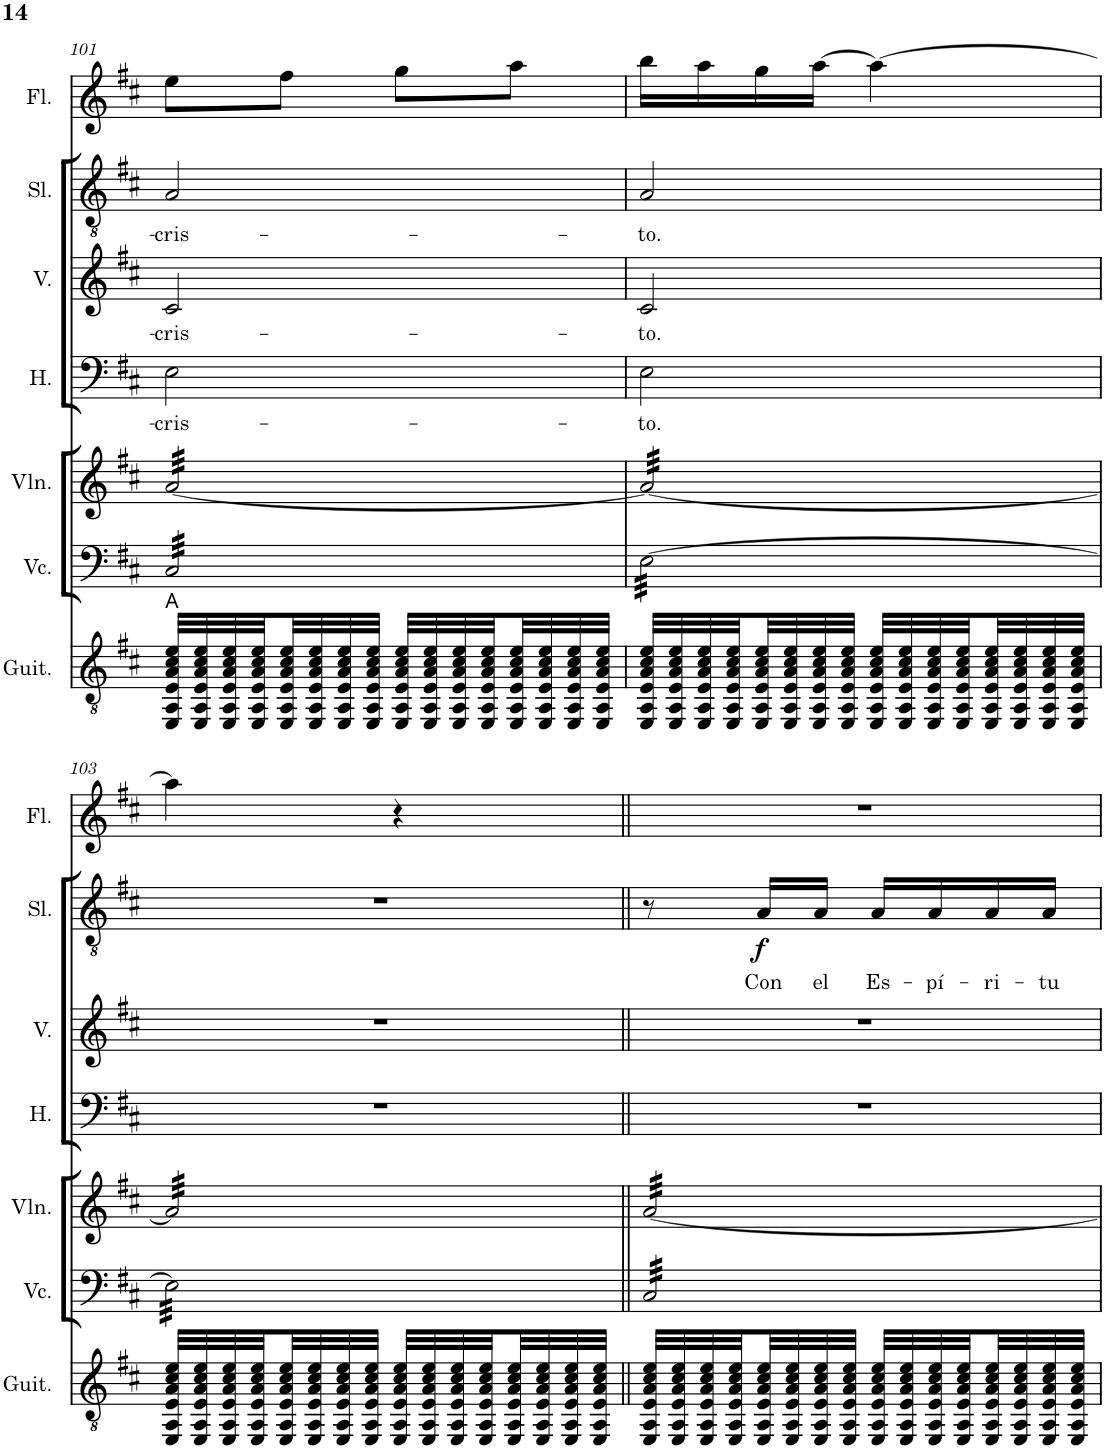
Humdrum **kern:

**kern	**harte	**kern	**kern	**kern	**text	**kern	**text	**kern	**text	**dynam	**kern
*part7	*part7	*part6	*part5	*part4	*part4	*part3	*part3	*part2	*part2	*part2	*part1
*staff7	*	*staff6	*staff5	*staff4	*staff4	*staff3	*staff3	*staff2	*staff2	*staff2	*staff1
*I"Guitarra clásica	*	*I"Violonchelo	*I"Violín	*I"Hombres	*	*I"Mujeres	*	*I"Solista	*	*	*I"Flauta
*I'Guit.	*	*I'Vc.	*I'Vln.	*I'H.	*	*	*	*I'Sl.	*	*	*I'Fl.
!!LO:PB:g=z
*clefGv2	*	*clefF4	*clefG2	*clefF4	*	*clefG2	*	*clefGv2	*	*	*clefG2
*k[f#c#]	*	*k[f#c#]	*k[f#c#]	*k[f#c#]	*	*k[f#c#]	*	*k[f#c#]	*	*	*k[f#c#]
*M2/4	*	*M2/4	*M2/4	*M2/4	*	*M2/4	*	*M2/4	*	*	*M2/4
=101	=101	=101	=101	=101	=101	=101	=101	=101	=101	=101	=101
!	!	!	!	!	!LO:LY:b	!	!LO:LY:b	!	!LO:LY:b	!	!
*	*	*tremolo	*	*	*	*	*	*	*	*	*
*	*	*	*tremolo	*	*	*	*	*	*	*	*
32EE/ 32AA/ 32E/ 32A/ 32c#/ 32e/LLL	A:maj	32C#/LLL	[32a/LLL	2E\	-cris-	2c#/	-cris-	2A/	-cris-	.	8ee\L
32EE/ 32AA/ 32E/ 32A/ 32c#/ 32e/	.	32C#/	32a/	.	.	.	.	.	.	.	.
32EE/ 32AA/ 32E/ 32A/ 32c#/ 32e/	.	32C#/	32a/	.	.	.	.	.	.	.	.
32EE/ 32AA/ 32E/ 32A/ 32c#/ 32e/	.	32C#/	32a/	.	.	.	.	.	.	.	.
32EE/ 32AA/ 32E/ 32A/ 32c#/ 32e/	.	32C#/	32a/	.	.	.	.	.	.	.	8ff#\J
32EE/ 32AA/ 32E/ 32A/ 32c#/ 32e/	.	32C#/	32a/	.	.	.	.	.	.	.	.
32EE/ 32AA/ 32E/ 32A/ 32c#/ 32e/	.	32C#/	32a/	.	.	.	.	.	.	.	.
32EE/ 32AA/ 32E/ 32A/ 32c#/ 32e/JJJ	.	32C#/	32a/	.	.	.	.	.	.	.	.
32EE/ 32AA/ 32E/ 32A/ 32c#/ 32e/LLL	.	32C#/	32a/	.	.	.	.	.	.	.	8gg\L
32EE/ 32AA/ 32E/ 32A/ 32c#/ 32e/	.	32C#/	32a/	.	.	.	.	.	.	.	.
32EE/ 32AA/ 32E/ 32A/ 32c#/ 32e/	.	32C#/	32a/	.	.	.	.	.	.	.	.
32EE/ 32AA/ 32E/ 32A/ 32c#/ 32e/	.	32C#/	32a/	.	.	.	.	.	.	.	.
32EE/ 32AA/ 32E/ 32A/ 32c#/ 32e/	.	32C#/	32a/	.	.	.	.	.	.	.	8aa\J
32EE/ 32AA/ 32E/ 32A/ 32c#/ 32e/	.	32C#/	32a/	.	.	.	.	.	.	.	.
32EE/ 32AA/ 32E/ 32A/ 32c#/ 32e/	.	32C#/	32a/	.	.	.	.	.	.	.	.
32EE/ 32AA/ 32E/ 32A/ 32c#/ 32e/JJJ	.	32C#/JJJ	32a/JJJ	.	.	.	.	.	.	.	.
=102	=102	=102	=102	=102	=102	=102	=102	=102	=102	=102	=102
!	!	!	!	!	!LO:LY:b	!	!LO:LY:b	!	!LO:LY:b	!	!
32EE/ 32AA/ 32E/ 32A/ 32c#/ 32e/LLL	.	[32E\LLL	32a/LLL	2E\	-to.	2c#/	-to.	2A/	-to.	.	16bb\LL
32EE/ 32AA/ 32E/ 32A/ 32c#/ 32e/	.	32E\	32a/	.	.	.	.	.	.	.	.
32EE/ 32AA/ 32E/ 32A/ 32c#/ 32e/	.	32E\	32a/	.	.	.	.	.	.	.	16aa\
32EE/ 32AA/ 32E/ 32A/ 32c#/ 32e/	.	32E\	32a/	.	.	.	.	.	.	.	.
32EE/ 32AA/ 32E/ 32A/ 32c#/ 32e/	.	32E\	32a/	.	.	.	.	.	.	.	16gg\
32EE/ 32AA/ 32E/ 32A/ 32c#/ 32e/	.	32E\	32a/	.	.	.	.	.	.	.	.
32EE/ 32AA/ 32E/ 32A/ 32c#/ 32e/	.	32E\	32a/	.	.	.	.	.	.	.	[16aa\JJ
32EE/ 32AA/ 32E/ 32A/ 32c#/ 32e/JJJ	.	32E\	32a/	.	.	.	.	.	.	.	.
32EE/ 32AA/ 32E/ 32A/ 32c#/ 32e/LLL	.	32E\	32a/	.	.	.	.	.	.	.	4aa\_
32EE/ 32AA/ 32E/ 32A/ 32c#/ 32e/	.	32E\	32a/	.	.	.	.	.	.	.	.
32EE/ 32AA/ 32E/ 32A/ 32c#/ 32e/	.	32E\	32a/	.	.	.	.	.	.	.	.
32EE/ 32AA/ 32E/ 32A/ 32c#/ 32e/	.	32E\	32a/	.	.	.	.	.	.	.	.
32EE/ 32AA/ 32E/ 32A/ 32c#/ 32e/	.	32E\	32a/	.	.	.	.	.	.	.	.
32EE/ 32AA/ 32E/ 32A/ 32c#/ 32e/	.	32E\	32a/	.	.	.	.	.	.	.	.
32EE/ 32AA/ 32E/ 32A/ 32c#/ 32e/	.	32E\	32a/	.	.	.	.	.	.	.	.
32EE/ 32AA/ 32E/ 32A/ 32c#/ 32e/JJJ	.	32E\JJJ	32a/JJJ	.	.	.	.	.	.	.	.
!!LO:LB:g=z
=103	=103	=103	=103	=103	=103	=103	=103	=103	=103	=103	=103
32EE/ 32AA/ 32E/ 32A/ 32c#/ 32e/LLL	.	32E\]LLL	32a/]LLL	2r	.	2r	.	2r	.	.	4aa\]
32EE/ 32AA/ 32E/ 32A/ 32c#/ 32e/	.	32E\	32a/	.	.	.	.	.	.	.	.
32EE/ 32AA/ 32E/ 32A/ 32c#/ 32e/	.	32E\	32a/	.	.	.	.	.	.	.	.
32EE/ 32AA/ 32E/ 32A/ 32c#/ 32e/	.	32E\	32a/	.	.	.	.	.	.	.	.
32EE/ 32AA/ 32E/ 32A/ 32c#/ 32e/	.	32E\	32a/	.	.	.	.	.	.	.	.
32EE/ 32AA/ 32E/ 32A/ 32c#/ 32e/	.	32E\	32a/	.	.	.	.	.	.	.	.
32EE/ 32AA/ 32E/ 32A/ 32c#/ 32e/	.	32E\	32a/	.	.	.	.	.	.	.	.
32EE/ 32AA/ 32E/ 32A/ 32c#/ 32e/JJJ	.	32E\	32a/	.	.	.	.	.	.	.	.
32EE/ 32AA/ 32E/ 32A/ 32c#/ 32e/LLL	.	32E\	32a/	.	.	.	.	.	.	.	4r
32EE/ 32AA/ 32E/ 32A/ 32c#/ 32e/	.	32E\	32a/	.	.	.	.	.	.	.	.
32EE/ 32AA/ 32E/ 32A/ 32c#/ 32e/	.	32E\	32a/	.	.	.	.	.	.	.	.
32EE/ 32AA/ 32E/ 32A/ 32c#/ 32e/	.	32E\	32a/	.	.	.	.	.	.	.	.
32EE/ 32AA/ 32E/ 32A/ 32c#/ 32e/	.	32E\	32a/	.	.	.	.	.	.	.	.
32EE/ 32AA/ 32E/ 32A/ 32c#/ 32e/	.	32E\	32a/	.	.	.	.	.	.	.	.
32EE/ 32AA/ 32E/ 32A/ 32c#/ 32e/	.	32E\	32a/	.	.	.	.	.	.	.	.
32EE/ 32AA/ 32E/ 32A/ 32c#/ 32e/JJJ	.	32E\JJJ	32a/JJJ	.	.	.	.	.	.	.	.
=104||	=104||	=104||	=104||	=104||	=104||	=104||	=104||	=104||	=104||	=104||	=104||
32EE/ 32AA/ 32E/ 32A/ 32c#/ 32e/LLL	.	32C#/LLL	[32a/LLL	2r	.	2r	.	8r	.	.	2r
32EE/ 32AA/ 32E/ 32A/ 32c#/ 32e/	.	32C#/	32a/	.	.	.	.	.	.	.	.
32EE/ 32AA/ 32E/ 32A/ 32c#/ 32e/	.	32C#/	32a/	.	.	.	.	.	.	.	.
32EE/ 32AA/ 32E/ 32A/ 32c#/ 32e/	.	32C#/	32a/	.	.	.	.	.	.	.	.
!	!	!	!	!	!	!	!	!	!LO:LY:b	!LO:DY:b	!
32EE/ 32AA/ 32E/ 32A/ 32c#/ 32e/	.	32C#/	32a/	.	.	.	.	16A/LL	Con	f	.
32EE/ 32AA/ 32E/ 32A/ 32c#/ 32e/	.	32C#/	32a/	.	.	.	.	.	.	.	.
!	!	!	!	!	!	!	!	!	!LO:LY:b	!	!
32EE/ 32AA/ 32E/ 32A/ 32c#/ 32e/	.	32C#/	32a/	.	.	.	.	16A/JJ	el	.	.
32EE/ 32AA/ 32E/ 32A/ 32c#/ 32e/JJJ	.	32C#/	32a/	.	.	.	.	.	.	.	.
!	!	!	!	!	!	!	!	!	!LO:LY:b	!	!
32EE/ 32AA/ 32E/ 32A/ 32c#/ 32e/LLL	.	32C#/	32a/	.	.	.	.	16A/LL	Es-	.	.
32EE/ 32AA/ 32E/ 32A/ 32c#/ 32e/	.	32C#/	32a/	.	.	.	.	.	.	.	.
!	!	!	!	!	!	!	!	!	!LO:LY:b	!	!
32EE/ 32AA/ 32E/ 32A/ 32c#/ 32e/	.	32C#/	32a/	.	.	.	.	16A/	-pí-	.	.
32EE/ 32AA/ 32E/ 32A/ 32c#/ 32e/	.	32C#/	32a/	.	.	.	.	.	.	.	.
!	!	!	!	!	!	!	!	!	!LO:LY:b	!	!
32EE/ 32AA/ 32E/ 32A/ 32c#/ 32e/	.	32C#/	32a/	.	.	.	.	16A/	-ri-	.	.
32EE/ 32AA/ 32E/ 32A/ 32c#/ 32e/	.	32C#/	32a/	.	.	.	.	.	.	.	.
!	!	!	!	!	!	!	!	!	!LO:LY:b	!	!
32EE/ 32AA/ 32E/ 32A/ 32c#/ 32e/	.	32C#/	32a/	.	.	.	.	16A/JJ	-tu	.	.
32EE/ 32AA/ 32E/ 32A/ 32c#/ 32e/JJJ	.	32C#/JJJ	32a/JJJ	.	.	.	.	.	.	.	.
*	*	*	*Xtremolo	*	*	*	*	*	*	*	*
*	*	*Xtremolo	*	*	*	*	*	*	*	*	*
=	=	=	=	=	=	=	=	=	=	=	=
*-	*-	*-	*-	*-	*-	*-	*-	*-	*-	*-	*-
